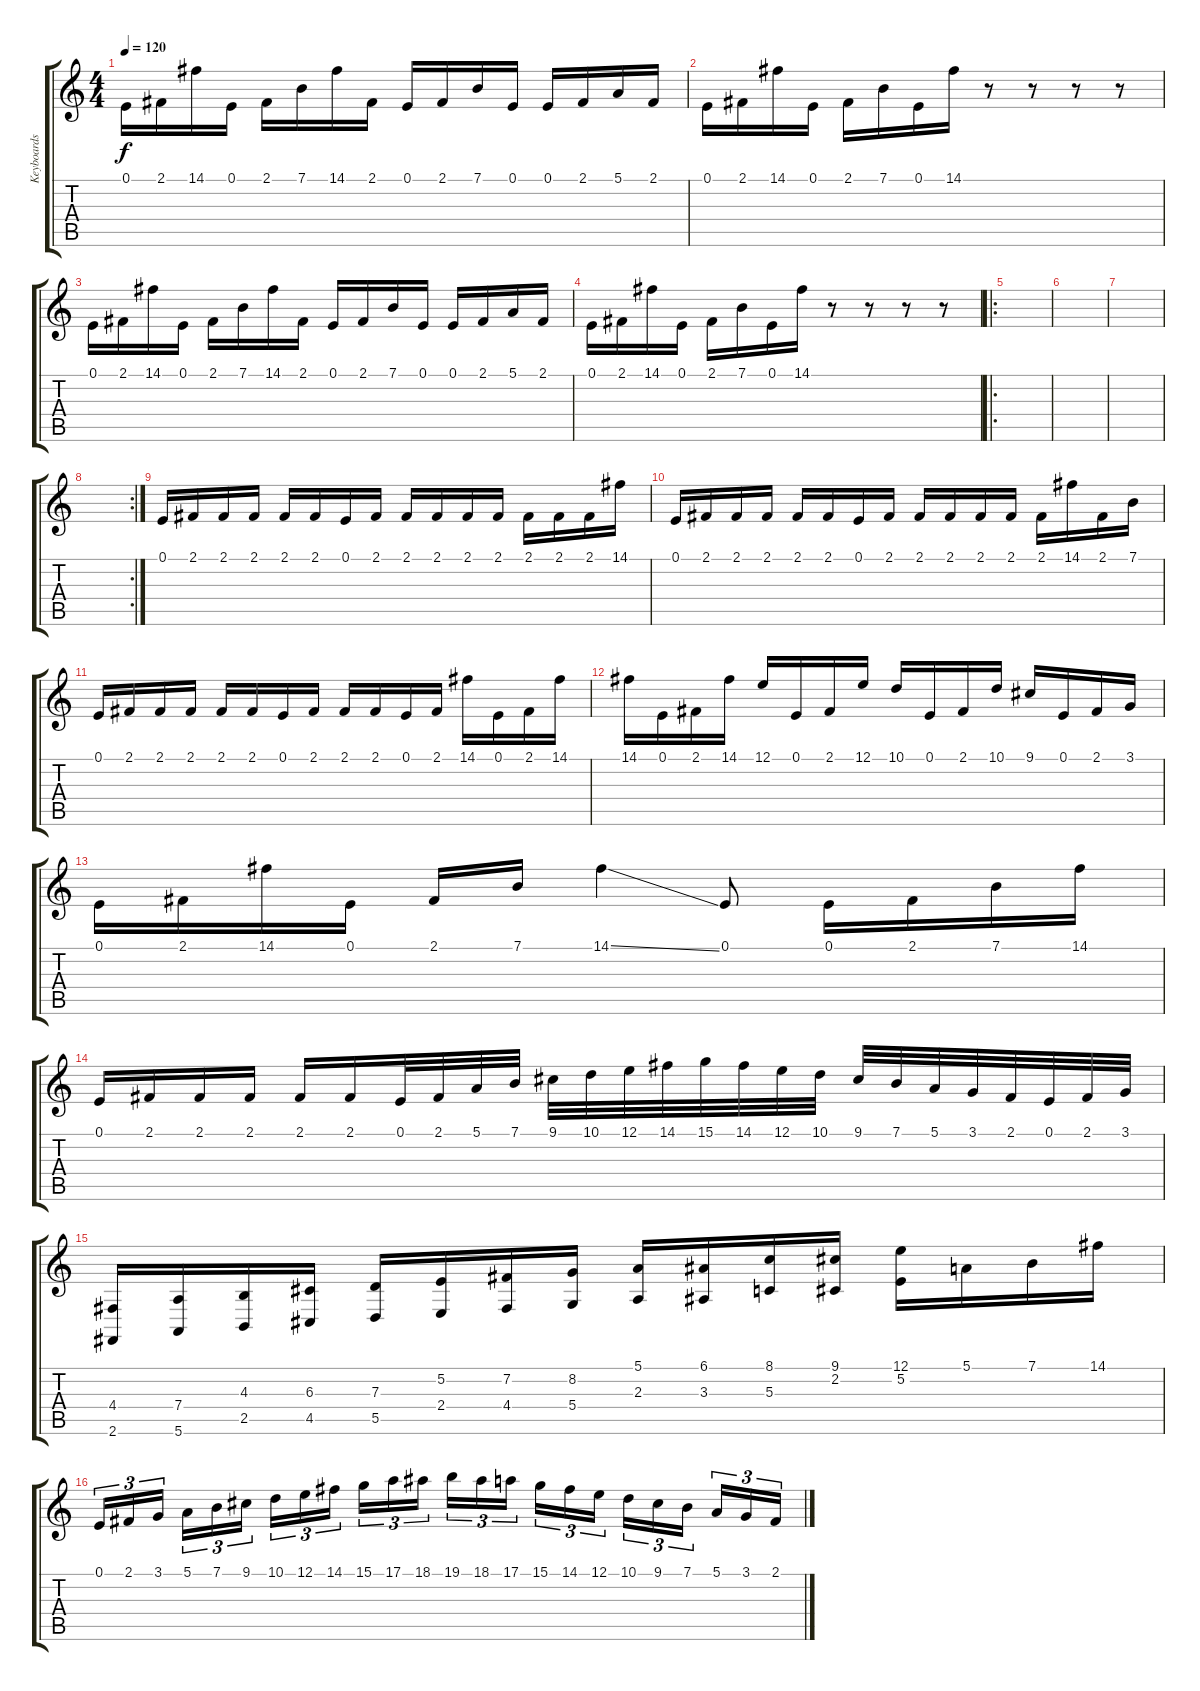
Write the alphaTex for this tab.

\track ("Keyboards 3 / Guitar 3" "Keyboards ") {instrument lead2sawtooth}
\staff {score tabs}
\tuning (E4 B3 G3 D3 A2 E2) {hide}
\ts (4 4)
\tempo 120
\clef g2
\ks c
0.1.16{dy f} 2.1.16 14.1.16 0.1.16 2.1.16 7.1.16 14.1.16 2.1.16 0.1.16 2.1.16 7.1.16 0.1.16 0.1.16 2.1.16 5.1.16 2.1.16 |
0.1.16 2.1.16 14.1.16 0.1.16 2.1.16 7.1.16 0.1.16 14.1.16 r.8 r.8 r.8 r.8 |
0.1.16 2.1.16 14.1.16 0.1.16 2.1.16 7.1.16 14.1.16 2.1.16 0.1.16 2.1.16 7.1.16 0.1.16 0.1.16 2.1.16 5.1.16 2.1.16 |
0.1.16 2.1.16 14.1.16 0.1.16 2.1.16 7.1.16 0.1.16 14.1.16 r.8 r.8 r.8 r.8 |
\ro
|
|
|
\rc 2
|
0.1.16{volume 16 instrument lead2sawtooth} 2.1.16 2.1.16 2.1.16 2.1.16 2.1.16 0.1.16 2.1.16 2.1.16 2.1.16 2.1.16 2.1.16 2.1.16 2.1.16 2.1.16 14.1.16 |
0.1.16 2.1.16 2.1.16 2.1.16 2.1.16 2.1.16 0.1.16 2.1.16 2.1.16 2.1.16 2.1.16 2.1.16 2.1.16 14.1.16 2.1.16 7.1.16 |
0.1.16 2.1.16 2.1.16 2.1.16 2.1.16 2.1.16 0.1.16 2.1.16 2.1.16 2.1.16 0.1.16 2.1.16 14.1.16 0.1.16 2.1.16 14.1.16 |
14.1.16 0.1.16 2.1.16 14.1.16 12.1.16 0.1.16 2.1.16 12.1.16 10.1.16 0.1.16 2.1.16 10.1.16 9.1.16 0.1.16 2.1.16 3.1.16 |
0.1.16 2.1.16 14.1.16 0.1.16 2.1.16 7.1.16 14.1{ss}.4 0.1.8 0.1.16 2.1.16 7.1.16 14.1.16 |
0.1.16 2.1.16 2.1.16 2.1.16 2.1.16 2.1.16 0.1.32 2.1.32 5.1.32 7.1.32 9.1.32 10.1.32 12.1.32 14.1.32 15.1.32 14.1.32 12.1.32 10.1.32 9.1.32 7.1.32 5.1.32 3.1.32 2.1.32 0.1.32 2.1.32 3.1.32 |
(4.4 2.6).16 (7.4 5.6).16 (4.3 2.5).16 (6.3 4.5).16 (7.3 5.5).16 (5.2 2.4).16 (7.2 4.4).16 (8.2 5.4).16 (5.1 2.3).16 (6.1 3.3).16 (8.1 5.3).16 (9.1 2.2).16 (12.1 5.2).16 5.1.16 7.1.16 14.1.16 |
0.1.16{tu (3 2)} 2.1.16{tu (3 2)} 3.1.16{tu (3 2)} 5.1.16{tu (3 2)} 7.1.16{tu (3 2)} 9.1.16{tu (3 2)} 10.1.16{tu (3 2)} 12.1.16{tu (3 2)} 14.1.16{tu (3 2)} 15.1.16{tu (3 2)} 17.1.16{tu (3 2)} 18.1.16{tu (3 2)} 19.1.16{tu (3 2)} 18.1.16{tu (3 2)} 17.1.16{tu (3 2)} 15.1.16{tu (3 2)} 14.1.16{tu (3 2)} 12.1.16{tu (3 2)} 10.1.16{tu (3 2)} 9.1.16{tu (3 2)} 7.1.16{tu (3 2)} 5.1.16{tu (3 2)} 3.1.16{tu (3 2)} 2.1.16{tu (3 2)}
